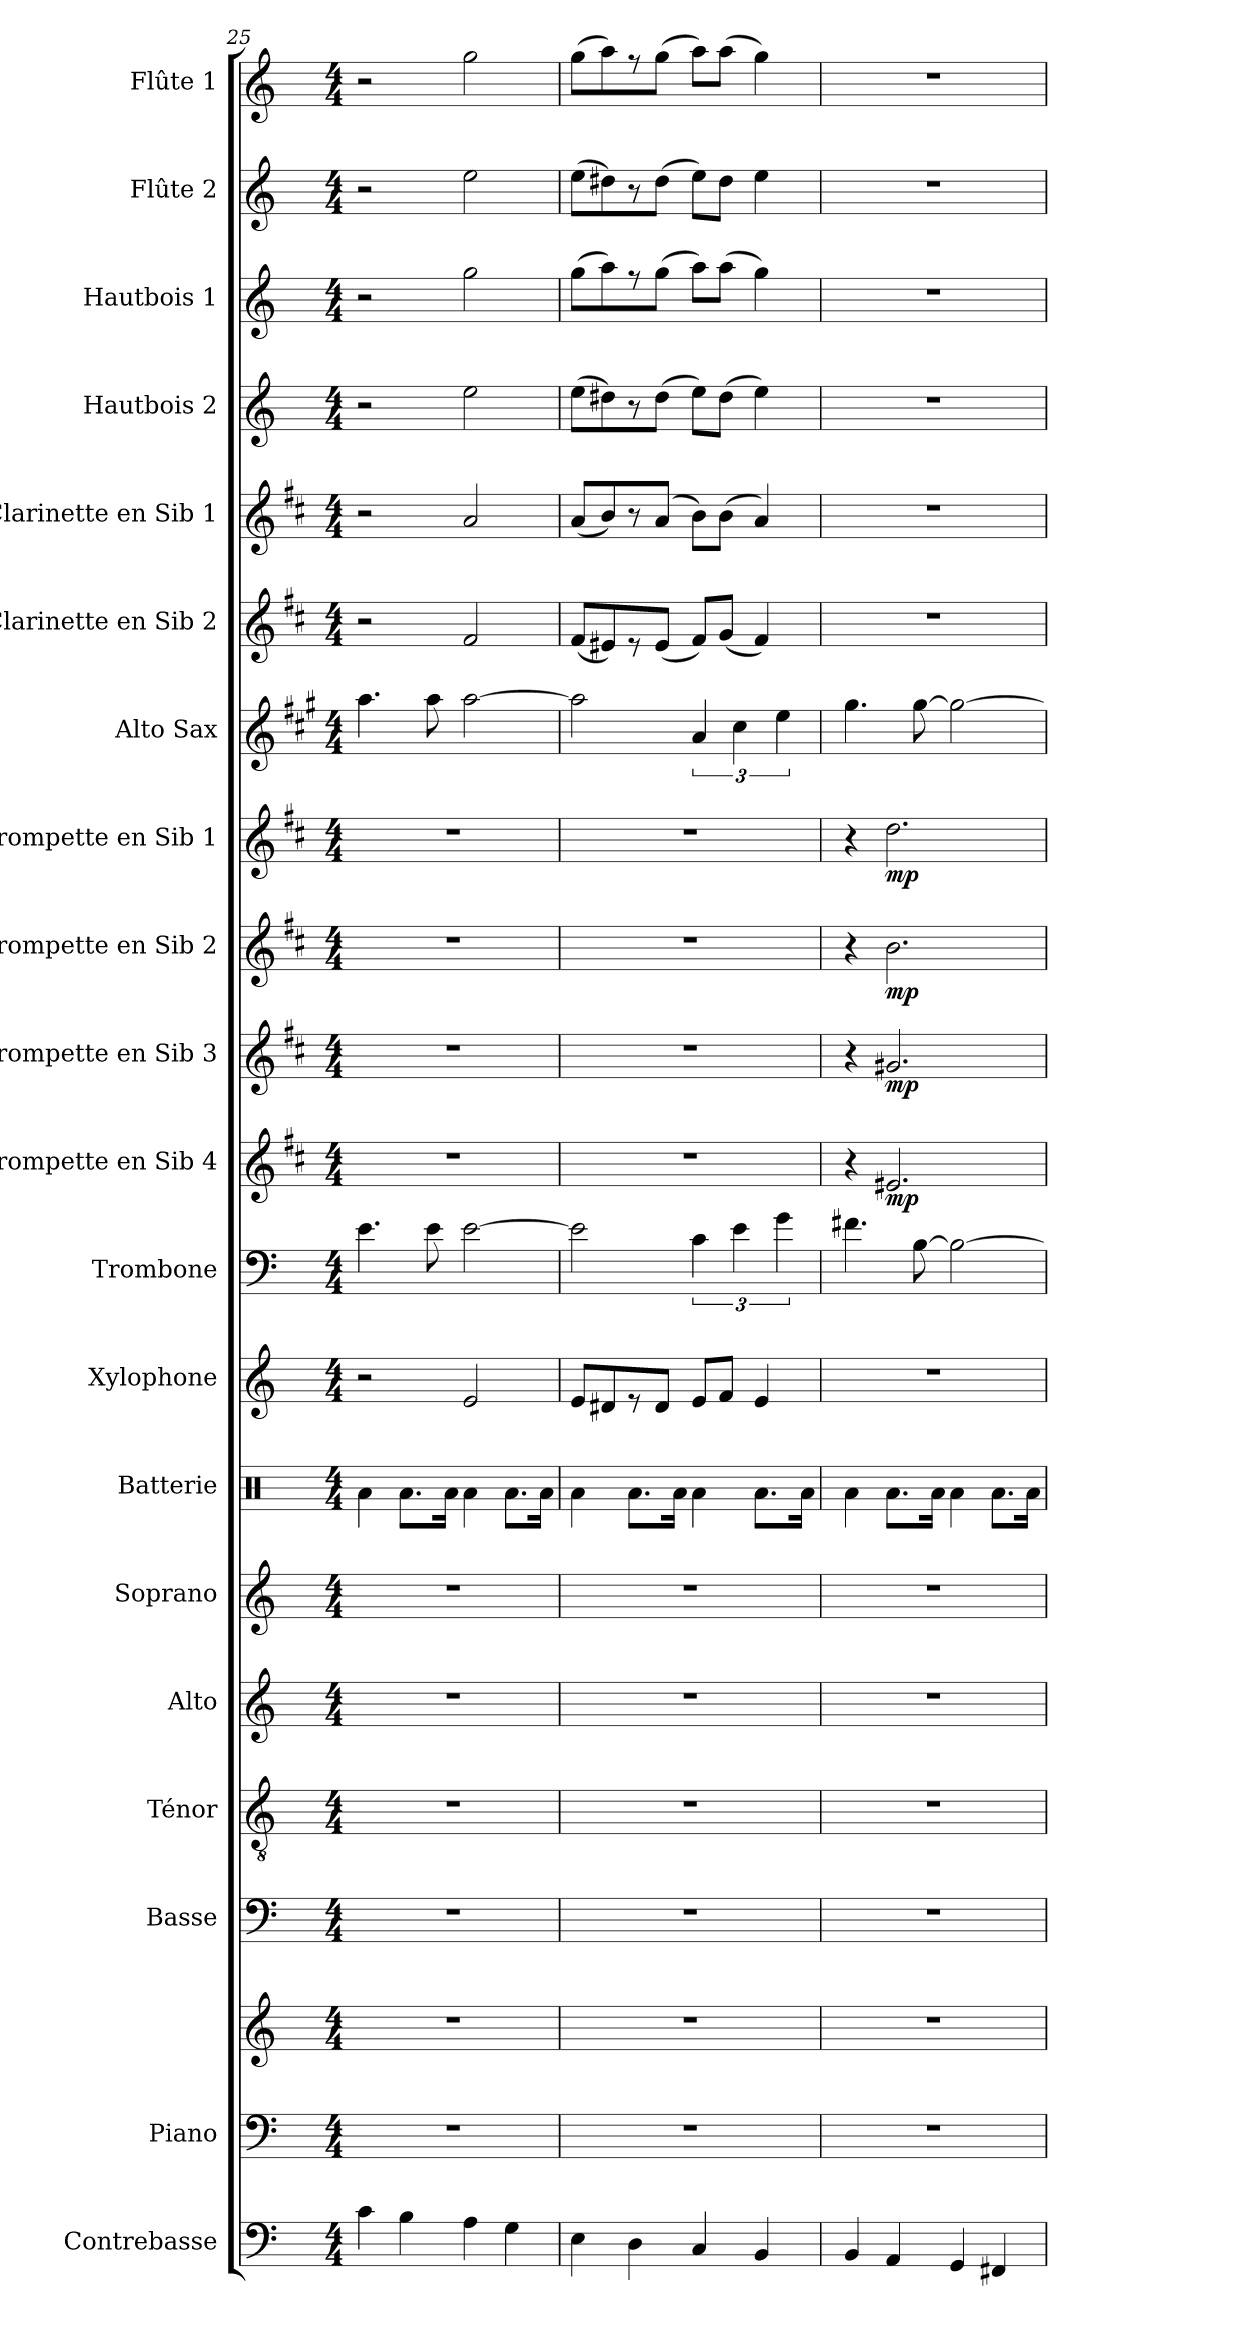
**kern	**kern	**kern	**kern	**kern	**kern	**kern	**kern	**kern	**kern	**kern	**dynam	**kern	**dynam	**kern	**dynam	**kern	**dynam	**kern	**kern	**kern	**kern	**kern	**kern	**kern
*part20	*part19	*part19	*part18	*part17	*part16	*part15	*part14	*part13	*part12	*part11	*part11	*part10	*part10	*part9	*part9	*part8	*part8	*part7	*part6	*part5	*part4	*part3	*part2	*part1
*staff21	*staff20	*staff19	*staff18	*staff17	*staff16	*staff15	*staff14	*staff13	*staff12	*staff11	*staff11	*staff10	*staff10	*staff9	*staff9	*staff8	*staff8	*staff7	*staff6	*staff5	*staff4	*staff3	*staff2	*staff1
*I"Contrebasse	*I"Piano	*	*I"Basse	*I"Ténor	*I"Alto	*I"Soprano	*I"Batterie	*I"Xylophone	*I"Trombone	*I"Trompette en Sib 4	*	*I"Trompette en Sib 3	*	*I"Trompette en Sib 2	*	*I"Trompette en Sib 1	*	*I"Alto Sax	*I"Clarinette en Sib 2	*I"Clarinette en Sib 1	*I"Hautbois 2	*I"Hautbois 1	*I"Flûte 2	*I"Flûte 1
*I'Cb.	*I'Pno	*	*I'Ba.	*I'T	*I'A	*I'S	*I'Batt.	*I'Xyl.	*I'Trb.	*I'Trp. (Sib) 4	*	*I'Trp. (Sib) 3	*	*I'Trp. (Sib) 2	*	*I'Trp. (Sib) 1	*	*I'A. Sx.	*I'Cl. (Sib) 2	*I'Cl. (Sib) 1	*I'Hb. 2	*I'Hb. 1	*I'Fl. 2	*I'Fl. 1
!!LO:PB:g=z
*clefF4	*clefF4	*clefG2	*clefF4	*clefGv2	*clefG2	*clefG2	*clefX	*clefG2	*clefF4	*clefG2	*	*clefG2	*	*clefG2	*	*clefG2	*	*clefG2	*clefG2	*clefG2	*clefG2	*clefG2	*clefG2	*clefG2
*ITrd7c12	*	*	*	*	*	*	*	*ITrd-7c-12	*	*ITrd1c2	*	*ITrd1c2	*	*ITrd1c2	*	*ITrd1c2	*	*ITrd5c9	*ITrd1c2	*ITrd1c2	*	*	*	*
*k[]	*k[]	*k[]	*k[]	*k[]	*k[]	*k[]	*k[]	*k[]	*k[]	*k[]	*	*k[]	*	*k[]	*	*k[]	*	*k[]	*k[]	*k[]	*k[]	*k[]	*k[]	*k[]
*C:	*C:	*C:	*C:	*C:	*C:	*C:	*C:	*C:	*C:	*C:	*	*C:	*	*C:	*	*C:	*	*C:	*C:	*C:	*C:	*C:	*C:	*C:
*M4/4	*M4/4	*M4/4	*M4/4	*M4/4	*M4/4	*M4/4	*M4/4	*M4/4	*M4/4	*M4/4	*	*M4/4	*	*M4/4	*	*M4/4	*	*M4/4	*M4/4	*M4/4	*M4/4	*M4/4	*M4/4	*M4/4
=25	=25	=25	=25	=25	=25	=25	=25	=25	=25	=25	=25	=25	=25	=25	=25	=25	=25	=25	=25	=25	=25	=25	=25	=25
4C\	1r	1r	1r	1r	1r	1r	4Ra\	2r	4.e\	1r	.	1r	.	1r	.	1r	.	4.cc\	2r	2r	2r	2r	2r	2r
4BB\	.	.	.	.	.	.	8.Ra\L	.	.	.	.	.	.	.	.	.	.	.	.	.	.	.	.	.
.	.	.	.	.	.	.	.	.	8e\	.	.	.	.	.	.	.	.	8cc\	.	.	.	.	.	.
.	.	.	.	.	.	.	16Ra\Jk	.	.	.	.	.	.	.	.	.	.	.	.	.	.	.	.	.
4AA\	.	.	.	.	.	.	4Ra\	2ee/	[2e\	.	.	.	.	.	.	.	.	[2cc\	2e/	2g/	2ee\	2gg\	2ee\	2gg\
4GG\	.	.	.	.	.	.	8.Ra\L	.	.	.	.	.	.	.	.	.	.	.	.	.	.	.	.	.
.	.	.	.	.	.	.	16Ra\Jk	.	.	.	.	.	.	.	.	.	.	.	.	.	.	.	.	.
=26	=26	=26	=26	=26	=26	=26	=26	=26	=26	=26	=26	=26	=26	=26	=26	=26	=26	=26	=26	=26	=26	=26	=26	=26
4EE\	1r	1r	1r	1r	1r	1r	4Ra\	8ee/L	2e\]	1r	.	1r	.	1r	.	1r	.	2cc\]	(<8e/L	(<8g/L	(>8ee\L	(>8gg\L	(>8ee\L	(>8gg\L
.	.	.	.	.	.	.	.	8dd#X/	.	.	.	.	.	.	.	.	.	.	8d#X/)	8a/)	8dd#X\)	8aa\)	8dd#X\)	8aa\)
4DD\	.	.	.	.	.	.	8.Ra\L	8r	.	.	.	.	.	.	.	.	.	.	8r	8r	8r	8r	8r	8r
.	.	.	.	.	.	.	.	8dd#/J	.	.	.	.	.	.	.	.	.	.	(<8d#/J	(>8g/J	(>8dd#\J	(>8gg\J	(>8dd#\J	(>8gg\J
.	.	.	.	.	.	.	16Ra\Jk	.	.	.	.	.	.	.	.	.	.	.	.	.	.	.	.	.
4CC/	.	.	.	.	.	.	4Ra\	8ee/L	6c\	.	.	.	.	.	.	.	.	6c/	8e/L)	8a\L)	8ee\L)	8aa\L)	8ee\L)	8aa\L)
.	.	.	.	.	.	.	.	8ff/J	.	.	.	.	.	.	.	.	.	.	(<8f/J	(>8a\J	(>8dd#\J	(>8aa\J	8dd#\J	(>8aa\J
.	.	.	.	.	.	.	.	.	6e\	.	.	.	.	.	.	.	.	6e\	.	.	.	.	.	.
4BBB/	.	.	.	.	.	.	8.Ra\L	4ee/	.	.	.	.	.	.	.	.	.	.	4e/)	4g/)	4ee\)	4gg\)	4ee\	4gg\)
.	.	.	.	.	.	.	.	.	6g\	.	.	.	.	.	.	.	.	6g\	.	.	.	.	.	.
.	.	.	.	.	.	.	16Ra\Jk	.	.	.	.	.	.	.	.	.	.	.	.	.	.	.	.	.
=27	=27	=27	=27	=27	=27	=27	=27	=27	=27	=27	=27	=27	=27	=27	=27	=27	=27	=27	=27	=27	=27	=27	=27	=27
4BBB/	1r	1r	1r	1r	1r	1r	4Ra\	1r	4.f#X\	4r	.	4r	.	4r	.	4r	.	4.b\	1r	1r	1r	1r	1r	1r
!	!	!	!	!	!	!	!	!	!	!	!LO:DY:b	!	!LO:DY:b	!	!LO:DY:b	!	!LO:DY:b	!	!	!	!	!	!	!
4AAA/	.	.	.	.	.	.	8.Ra\L	.	.	2.d#X/	mp	2.f#X/	mp	2.a\	mp	2.cc\	mp	.	.	.	.	.	.	.
.	.	.	.	.	.	.	.	.	[8B\	.	.	.	.	.	.	.	.	[8b\	.	.	.	.	.	.
.	.	.	.	.	.	.	16Ra\Jk	.	.	.	.	.	.	.	.	.	.	.	.	.	.	.	.	.
4GGG/	.	.	.	.	.	.	4Ra\	.	2B\_	.	.	.	.	.	.	.	.	2b\_	.	.	.	.	.	.
4FFF#X/	.	.	.	.	.	.	8.Ra\L	.	.	.	.	.	.	.	.	.	.	.	.	.	.	.	.	.
.	.	.	.	.	.	.	16Ra\Jk	.	.	.	.	.	.	.	.	.	.	.	.	.	.	.	.	.
=	=	=	=	=	=	=	=	=	=	=	=	=	=	=	=	=	=	=	=	=	=	=	=	=
*-	*-	*-	*-	*-	*-	*-	*-	*-	*-	*-	*-	*-	*-	*-	*-	*-	*-	*-	*-	*-	*-	*-	*-	*-
